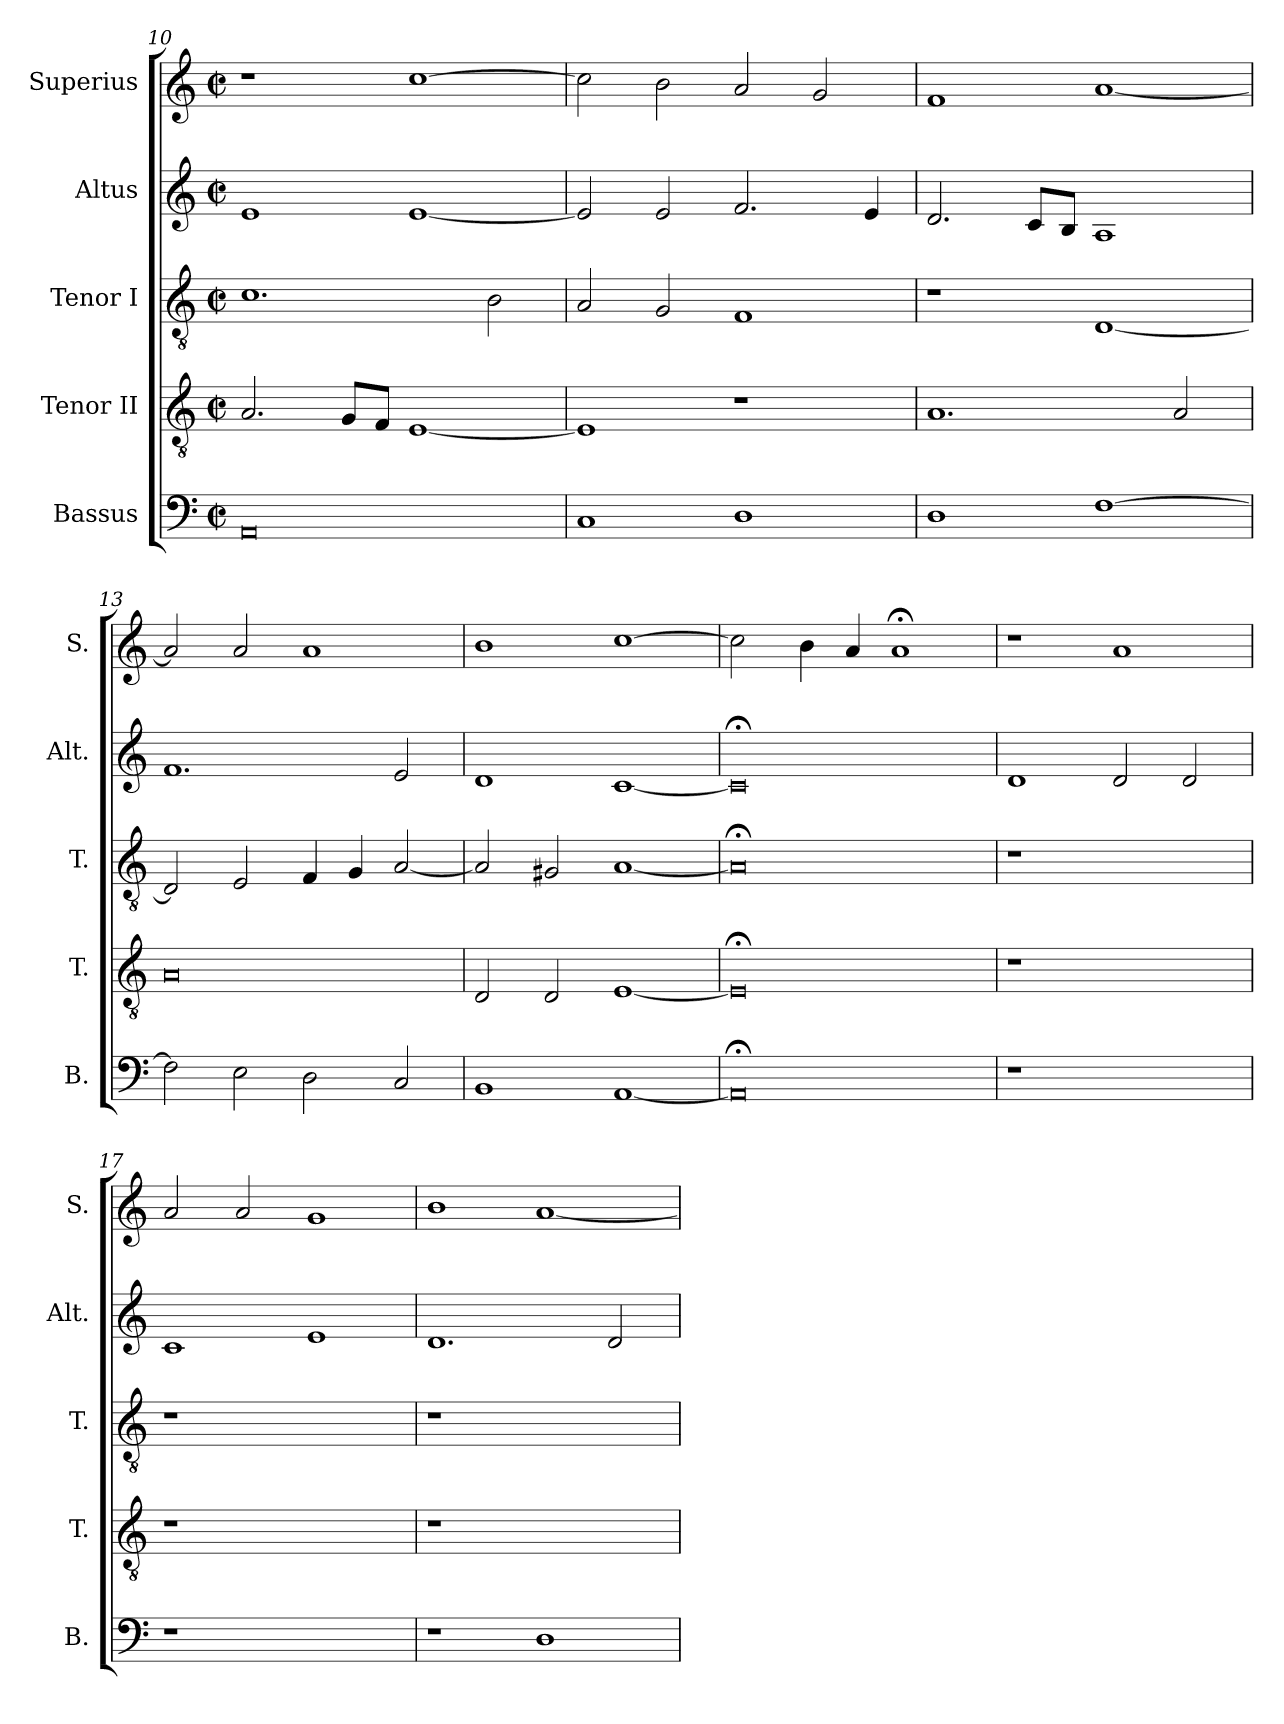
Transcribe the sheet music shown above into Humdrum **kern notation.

**kern	**kern	**kern	**kern	**kern
*part5	*part4	*part3	*part2	*part1
*staff5	*staff4	*staff3	*staff2	*staff1
*I"Bassus	*I"Tenor II	*I"Tenor I	*I"Altus	*I"Superius
*I'B.	*I'T.	*I'T.	*I'Alt.	*I'S.
*clefF4	*clefGv2	*clefGv2	*clefG2	*clefG2
*	*ITrd7c12	*ITrd7c12	*	*
*k[]	*k[]	*k[]	*k[]	*k[]
*C:	*C:	*C:	*C:	*C:
*M2/2	*M2/2	*M2/2	*M2/2	*M2/2
*met(c|)	*met(c|)	*met(c|)	*met(c|)	*met(c|)
=10	=10	=10	=10	=10
0AAi	2.AAi/	1.Ci	1ei	1r
.	8GGi/L	.	.	.
.	8FFi/J	.	.	.
.	[<1EEi	.	[<1ei	[>1cci
.	.	2BBi\	.	.
=11	=11	=11	=11	=11
1Ci	1EEi]	2AAi/	2ei/]	2cci\]
.	.	2GGi/	2ei/	2bi\
1Di	1r	1FFi	2.fi/	2ai/
.	.	.	.	2gi/
.	.	.	4ei/	.
!!LO:PB:g=z
=12	=12	=12	=12	=12
1Di	1.AAi	1r	2.di/	1fi
.	.	.	8ci/L	.
.	.	.	8Bi/J	.
[>1Fi	.	[<1DDi	1Ai	[<1ai
.	2AAi/	.	.	.
=13	=13	=13	=13	=13
2Fi\]	0AAi	2DDi/]	1.fi	2ai/]
2Ei\	.	2EEi/	.	2ai/
2Di\	.	4FFi/	.	1ai
.	.	4GGi/	.	.
2Ci/	.	[<2AAi/	2ei/	.
=14	=14	=14	=14	=14
1BBi	2DDi/	2AAi/]	1di	1bi
.	2DDi/	2GG#Xi/	.	.
[<1AAi	[<1EEi	[<1AAi	[<1ci	[>1cci
=15	=15	=15	=15	=15
0AA;i]	0EE;i]	0AA;i]	0c;i]	2cci\]
.	.	.	.	4bi\
.	.	.	.	4ai/
.	.	.	.	1a;i
=16	=16	=16	=16	=16
!LO:N:vis=1	!LO:N:vis=1	!LO:N:vis=1	!	!
1r	1r	1r	1di	1r
1ryy	1ryy	1ryy	2di/	1ai
.	.	.	2di/	.
!!LO:LB:g=z
=17	=17	=17	=17	=17
!LO:N:vis=1	!LO:N:vis=1	!LO:N:vis=1	!	!
1r	1r	1r	1ci	2ai/
.	.	.	.	2ai/
1ryy	1ryy	1ryy	1ei	1gi
=18	=18	=18	=18	=18
!	!LO:N:vis=1	!LO:N:vis=1	!	!
1r	1r	1r	1.di	1bi
1Di	1ryy	1ryy	.	[<1ai
.	.	.	2di/	.
=	=	=	=	=
*-	*-	*-	*-	*-
